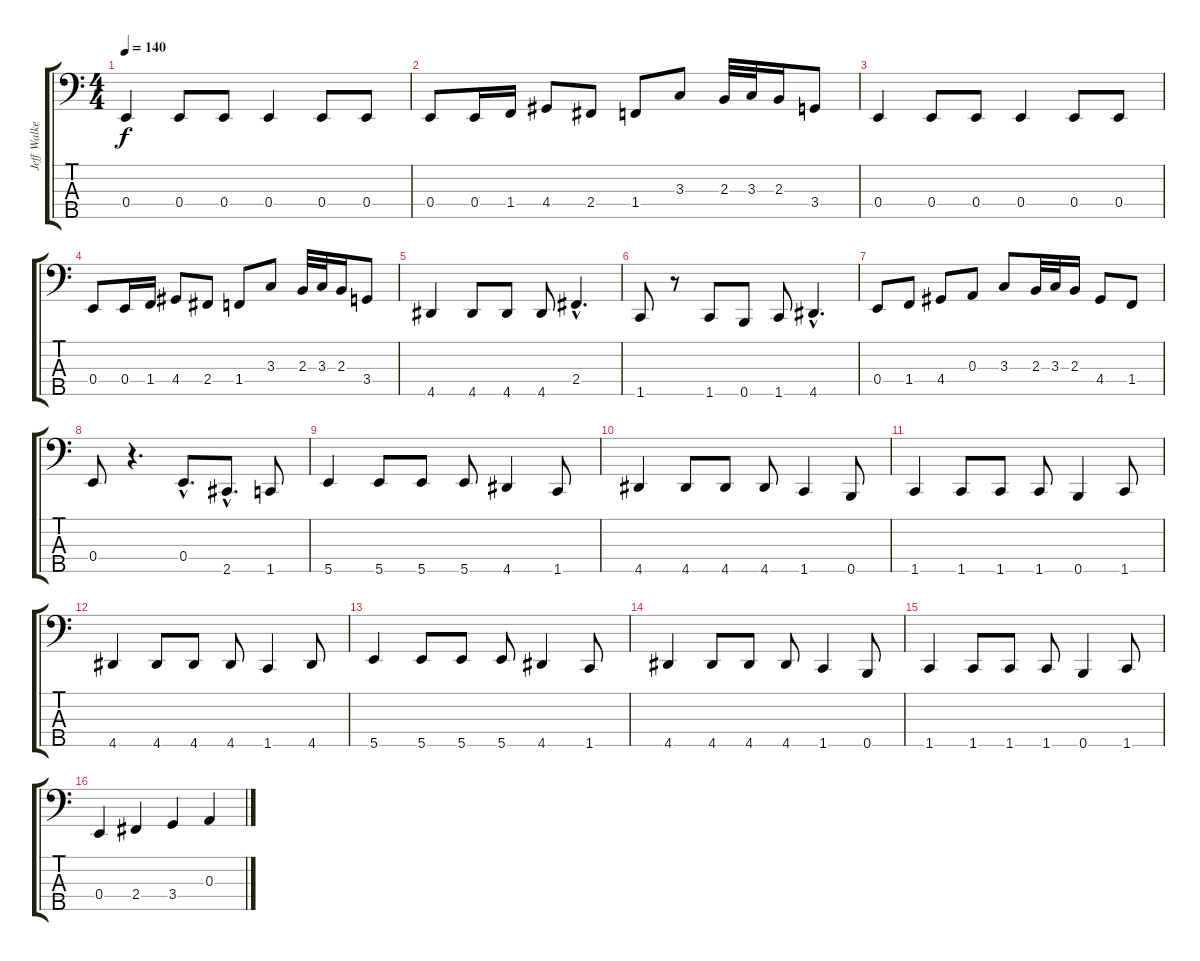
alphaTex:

\track ("Jeff Walker" "Jeff Walke") {instrument electricbasspick}
\staff {score tabs}
\tuning (G2 D2 A1 E1 B0) {hide}
\ts (4 4)
\tempo 140
\clef f4
\ks c
0.4.4{dy f} 0.4.8 0.4.8 0.4.4 0.4.8 0.4.8 |
0.4.8 0.4.16 1.4.16 4.4.8 2.4.8 1.4.8 3.3.8 2.3.32 3.3.32 2.3.16 3.4.8 |
0.4.4 0.4.8 0.4.8 0.4.4 0.4.8 0.4.8 |
0.4.8 0.4.16 1.4.16 4.4.8 2.4.8 1.4.8 3.3.8 2.3.32 3.3.32 2.3.16 3.4.8 |
4.5.4 4.5.8 4.5.8 4.5.8 2.4{hac}.4{d} |
1.5.8 r.8 1.5.8 0.5.8 1.5.8 4.5{hac}.4{d} |
0.4.8 1.4.8 4.4.8 0.3.8 3.3.8 2.3.32 3.3.32 2.3.16 4.4.8 1.4.8 |
0.4.8 r.4{d} 0.4{hac}.8{d} 2.5{hac}.8{d} 1.5.8 |
5.5.4 5.5.8 5.5.8 5.5.8 4.5.4 1.5.8 |
4.5.4 4.5.8 4.5.8 4.5.8 1.5.4 0.5.8 |
1.5.4 1.5.8 1.5.8 1.5.8 0.5.4 1.5.8 |
4.5.4 4.5.8 4.5.8 4.5.8 1.5.4 4.5.8 |
5.5.4 5.5.8 5.5.8 5.5.8 4.5.4 1.5.8 |
4.5.4 4.5.8 4.5.8 4.5.8 1.5.4 0.5.8 |
1.5.4 1.5.8 1.5.8 1.5.8 0.5.4 1.5.8 |
0.4.4 2.4.4 3.4.4 0.3.4
